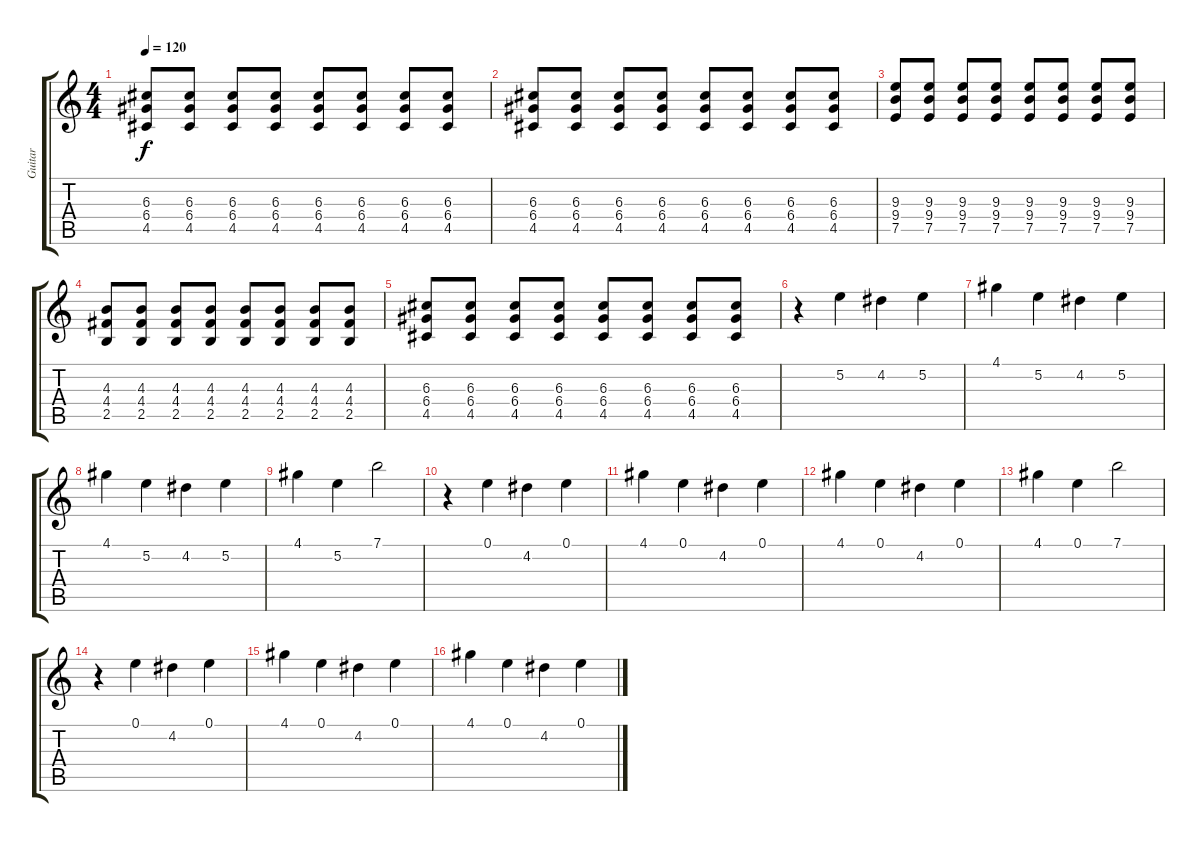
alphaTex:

\track ("Guitar" "Guitar") {instrument distortionguitar}
\staff {score tabs}
\tuning (E4 B3 G3 D3 A2 E2) {hide}
\ts (4 4)
\tempo 120
\clef g2
\ks c
(6.3 6.4 4.5).8{dy f} (6.3 6.4 4.5).8 (6.3 6.4 4.5).8 (6.3 6.4 4.5).8 (6.3 6.4 4.5).8 (6.3 6.4 4.5).8 (6.3 6.4 4.5).8 (6.3 6.4 4.5).8 |
(6.3 6.4 4.5).8 (6.3 6.4 4.5).8 (6.3 6.4 4.5).8 (6.3 6.4 4.5).8 (6.3 6.4 4.5).8 (6.3 6.4 4.5).8 (6.3 6.4 4.5).8 (6.3 6.4 4.5).8 |
(9.3 9.4 7.5).8 (9.3 9.4 7.5).8 (9.3 9.4 7.5).8 (9.3 9.4 7.5).8 (9.3 9.4 7.5).8 (9.3 9.4 7.5).8 (9.3 9.4 7.5).8 (9.3 9.4 7.5).8 |
(4.3 4.4 2.5).8 (4.3 4.4 2.5).8 (4.3 4.4 2.5).8 (4.3 4.4 2.5).8 (4.3 4.4 2.5).8 (4.3 4.4 2.5).8 (4.3 4.4 2.5).8 (4.3 4.4 2.5).8 |
(6.3 6.4 4.5).8 (6.3 6.4 4.5).8 (6.3 6.4 4.5).8 (6.3 6.4 4.5).8 (6.3 6.4 4.5).8 (6.3 6.4 4.5).8 (6.3 6.4 4.5).8 (6.3 6.4 4.5).8 |
r.4 5.2.4 4.2.4 5.2.4 |
4.1.4 5.2.4 4.2.4 5.2.4 |
4.1.4 5.2.4 4.2.4 5.2.4 |
4.1.4 5.2.4 7.1.2 |
r.4 0.1.4 4.2.4 0.1.4 |
4.1.4 0.1.4 4.2.4 0.1.4 |
4.1.4 0.1.4 4.2.4 0.1.4 |
4.1.4 0.1.4 7.1.2 |
r.4 0.1.4 4.2.4 0.1.4 |
4.1.4 0.1.4 4.2.4 0.1.4 |
4.1.4 0.1.4 4.2.4 0.1.4
